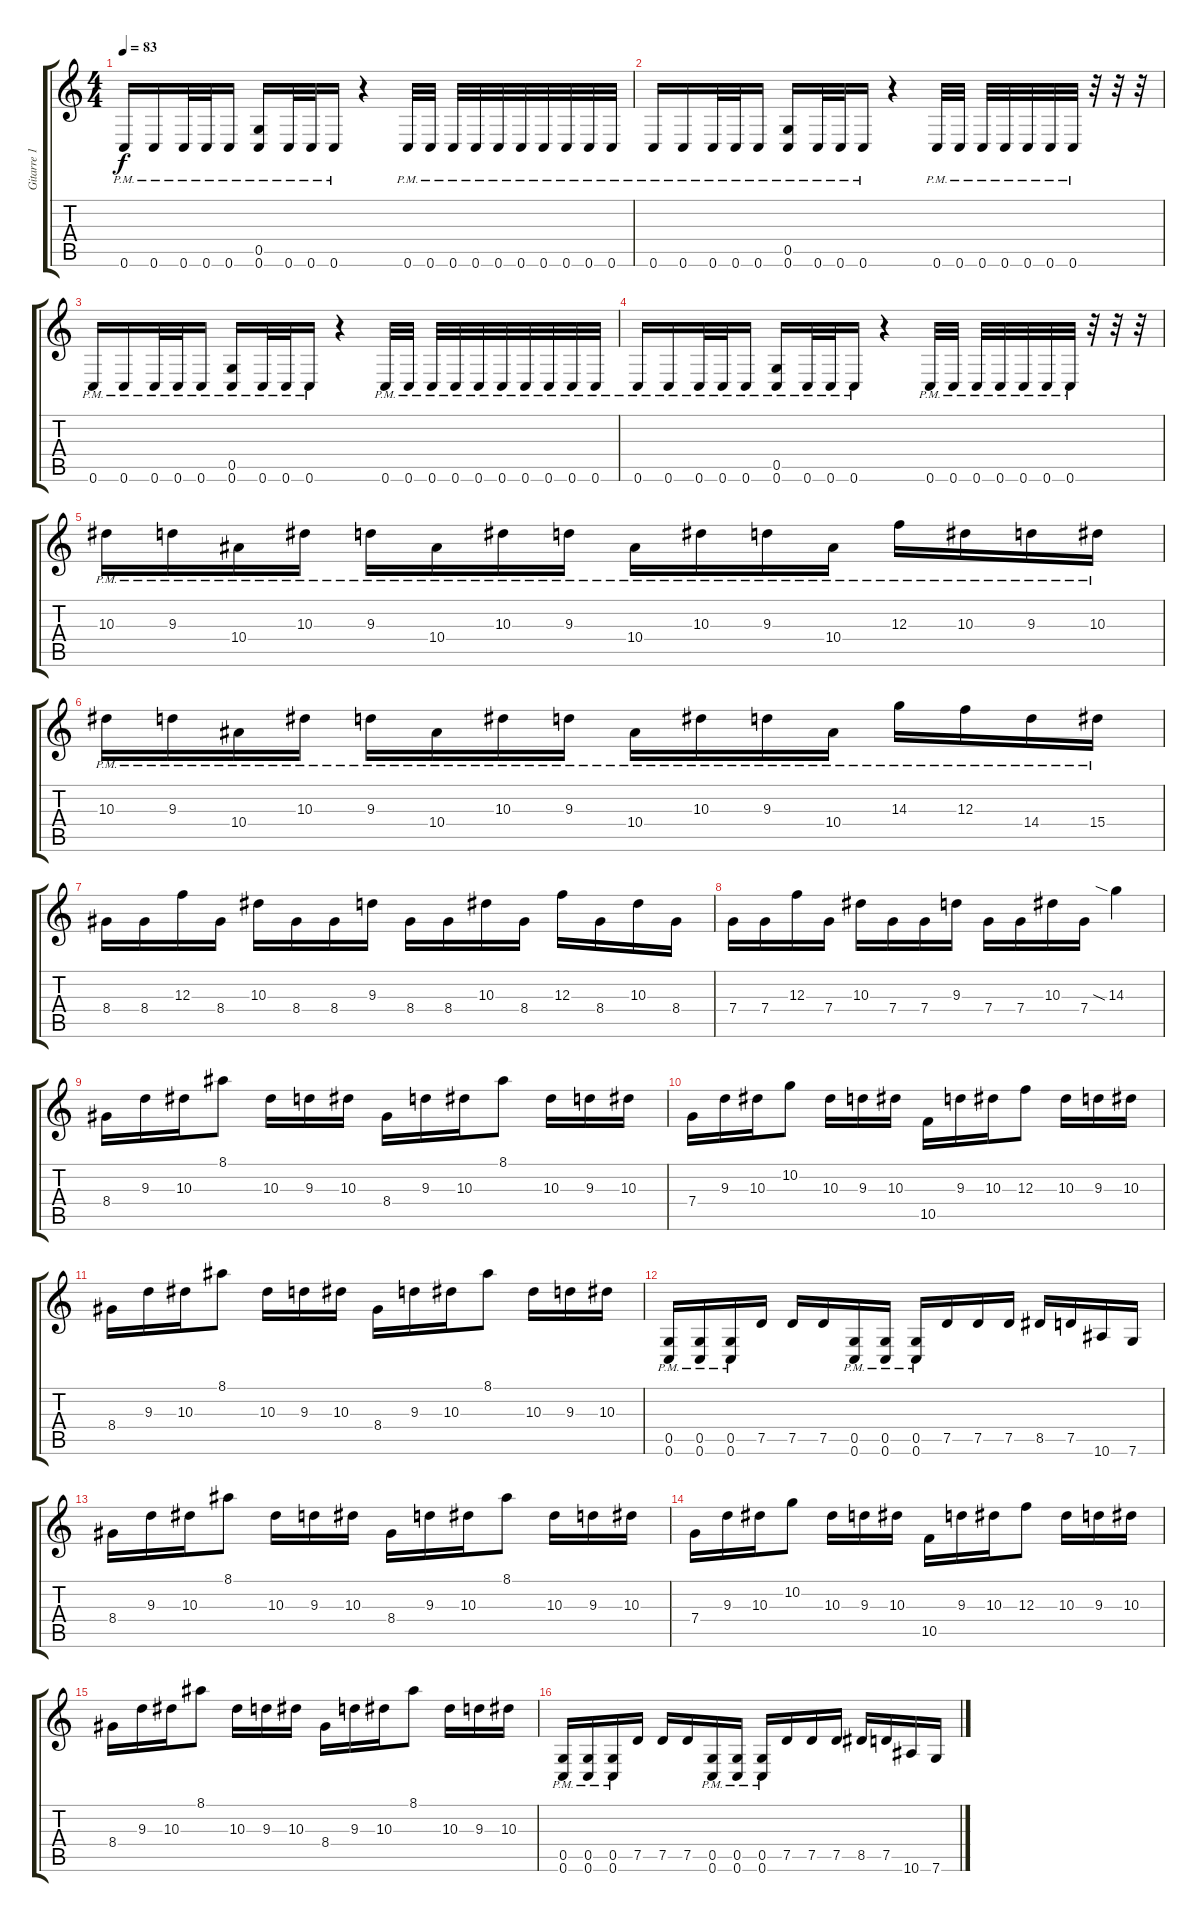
\track ("Gitarre 1" "Gitarre 1") {instrument distortionguitar}
\staff {score tabs}
\tuning (D4 A3 F3 C3 G2 C2) {hide}
\ts (4 4)
\tempo 83
\clef g2
\ks c
0.6{pm}.16{dy f} 0.6{pm}.16 0.6{pm}.32 0.6{pm}.32 0.6{pm}.16 (0.5{pm} 0.6{pm}).16 0.6{pm}.32 0.6{pm}.32 0.6{pm}.16 r.4 0.6{pm}.32 0.6{pm}.32 0.6{pm}.32 0.6{pm}.32 0.6{pm}.32 0.6{pm}.32 0.6{pm}.32 0.6{pm}.32 0.6{pm}.32 0.6{pm}.32 |
0.6{pm}.16 0.6{pm}.16 0.6{pm}.32 0.6{pm}.32 0.6{pm}.16 (0.5{pm} 0.6{pm}).16 0.6{pm}.32 0.6{pm}.32 0.6{pm}.16 r.4 0.6{pm}.32 0.6{pm}.32 0.6{pm}.32 0.6{pm}.32 0.6{pm}.32 0.6{pm}.32 0.6{pm}.32 r.32 r.32 r.32 |
0.6{pm}.16 0.6{pm}.16 0.6{pm}.32 0.6{pm}.32 0.6{pm}.16 (0.5{pm} 0.6{pm}).16 0.6{pm}.32 0.6{pm}.32 0.6{pm}.16 r.4 0.6{pm}.32 0.6{pm}.32 0.6{pm}.32 0.6{pm}.32 0.6{pm}.32 0.6{pm}.32 0.6{pm}.32 0.6{pm}.32 0.6{pm}.32 0.6{pm}.32 |
0.6{pm}.16 0.6{pm}.16 0.6{pm}.32 0.6{pm}.32 0.6{pm}.16 (0.5{pm} 0.6{pm}).16 0.6{pm}.32 0.6{pm}.32 0.6{pm}.16 r.4 0.6{pm}.32 0.6{pm}.32 0.6{pm}.32 0.6{pm}.32 0.6{pm}.32 0.6{pm}.32 0.6{pm}.32 r.32 r.32 r.32 |
10.3{pm}.16 9.3{pm}.16 10.4{pm}.16 10.3{pm}.16 9.3{pm}.16 10.4{pm}.16 10.3{pm}.16 9.3{pm}.16 10.4{pm}.16 10.3{pm}.16 9.3{pm}.16 10.4{pm}.16 12.3{pm}.16 10.3{pm}.16 9.3{pm}.16 10.3{pm}.16 |
10.3{pm}.16 9.3{pm}.16 10.4{pm}.16 10.3{pm}.16 9.3{pm}.16 10.4{pm}.16 10.3{pm}.16 9.3{pm}.16 10.4{pm}.16 10.3{pm}.16 9.3{pm}.16 10.4{pm}.16 14.3{pm}.16 12.3{pm}.16 14.4{pm}.16 15.4{pm}.16 |
8.4.16 8.4.16 12.3.16 8.4.16 10.3.16 8.4.16 8.4.16 9.3.16 8.4.16 8.4.16 10.3.16 8.4.16 12.3.16 8.4.16 10.3.16 8.4.16 |
7.4.16 7.4.16 12.3.16 7.4.16 10.3.16 7.4.16 7.4.16 9.3.16 7.4.16 7.4.16 10.3.16 7.4.16 14.3{sia}.4 |
8.4.16 9.3.16 10.3.16 8.1.8 10.3.16 9.3.16 10.3.16 8.4.16 9.3.16 10.3.16 8.1.8 10.3.16 9.3.16 10.3.16 |
7.4.16 9.3.16 10.3.16 10.2.8 10.3.16 9.3.16 10.3.16 10.5.16 9.3.16 10.3.16 12.3.8 10.3.16 9.3.16 10.3.16 |
8.4.16 9.3.16 10.3.16 8.1.8 10.3.16 9.3.16 10.3.16 8.4.16 9.3.16 10.3.16 8.1.8 10.3.16 9.3.16 10.3.16 |
(0.5{pm} 0.6{pm}).16 (0.5{pm} 0.6{pm}).16 (0.5{pm} 0.6{pm}).16 7.5.16 7.5.16 7.5.16 (0.5{pm} 0.6{pm}).16 (0.5{pm} 0.6{pm}).16 (0.5{pm} 0.6{pm}).16 7.5.16 7.5.16 7.5.16 8.5.16 7.5.16 10.6.16 7.6.16 |
8.4.16 9.3.16 10.3.16 8.1.8 10.3.16 9.3.16 10.3.16 8.4.16 9.3.16 10.3.16 8.1.8 10.3.16 9.3.16 10.3.16 |
7.4.16 9.3.16 10.3.16 10.2.8 10.3.16 9.3.16 10.3.16 10.5.16 9.3.16 10.3.16 12.3.8 10.3.16 9.3.16 10.3.16 |
8.4.16 9.3.16 10.3.16 8.1.8 10.3.16 9.3.16 10.3.16 8.4.16 9.3.16 10.3.16 8.1.8 10.3.16 9.3.16 10.3.16 |
(0.5{pm} 0.6{pm}).16 (0.5{pm} 0.6{pm}).16 (0.5{pm} 0.6{pm}).16 7.5.16 7.5.16 7.5.16 (0.5{pm} 0.6{pm}).16 (0.5{pm} 0.6{pm}).16 (0.5{pm} 0.6{pm}).16 7.5.16 7.5.16 7.5.16 8.5.16 7.5.16 10.6.16 7.6.16
